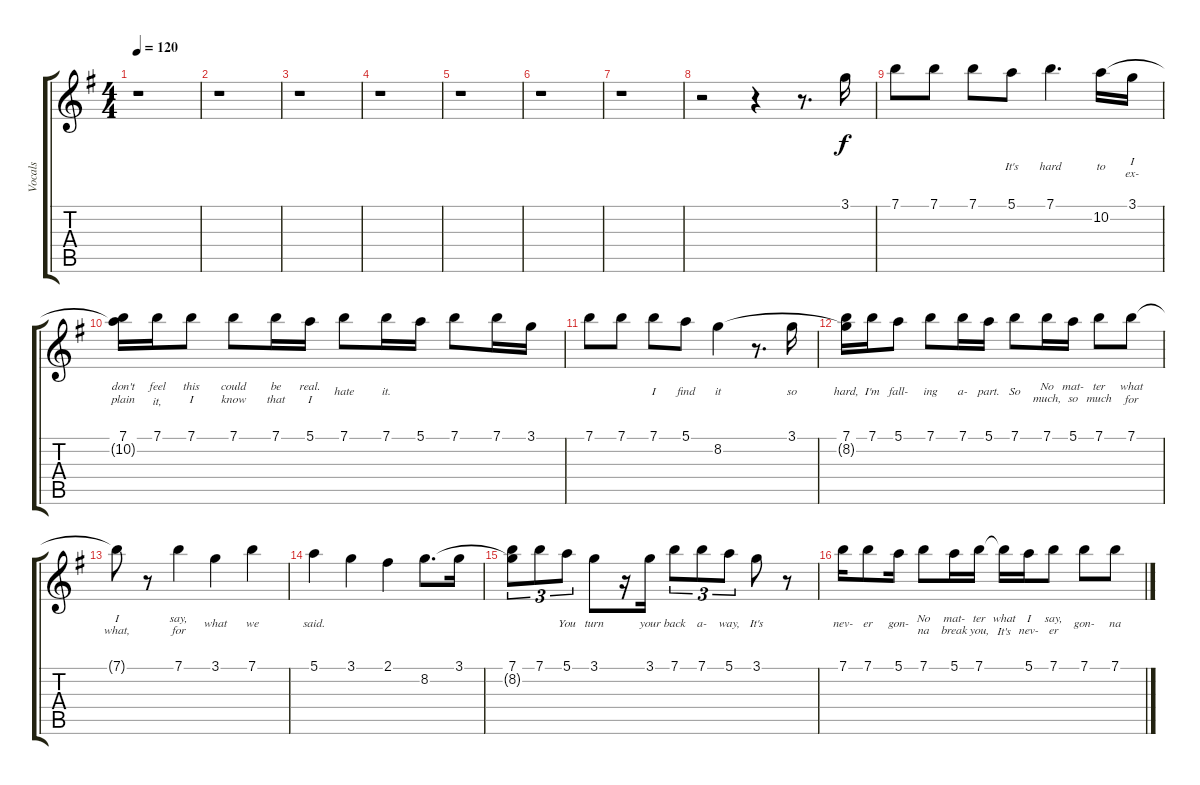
\track ("Vocals" "Vocals") {instrument distortionguitar}
\staff {score tabs}
\tuning (E4 B3 G3 D3 A2 E2) {hide}
\ts (4 4)
\tempo 120
\clef g2
\ks g
r.1{dy f} |
r.1 |
r.1 |
r.1 |
r.1 |
r.1 |
r.1 |
r.2 r.4 r.8{d} 3.1.16{lyrics (0 "") lyrics (1 "") lyrics (2 "") lyrics (3 "") lyrics (4 "")} |
7.1.8{lyrics (0 "") lyrics (1 "") lyrics (2 "") lyrics (3 "") lyrics (4 "")} 7.1.8{lyrics (0 "") lyrics (1 "") lyrics (2 "") lyrics (3 "") lyrics (4 "")} 7.1.8{lyrics (0 "") lyrics (1 "") lyrics (2 "") lyrics (3 "") lyrics (4 "")} 5.1.8{lyrics (0 "") lyrics (1 "It's") lyrics (2 "") lyrics (3 "") lyrics (4 "")} 7.1.4{d lyrics (0 "") lyrics (1 "hard") lyrics (2 "") lyrics (3 "") lyrics (4 "")} 10.2.16{lyrics (0 "") lyrics (1 "to") lyrics (2 "") lyrics (3 "") lyrics (4 "")} 3.1.16{lyrics (0 "I") lyrics (1 "ex-") lyrics (2 "") lyrics (3 "") lyrics (4 "")} |
(7.1 10.2{t}).16{lyrics (0 "don't") lyrics (1 "plain") lyrics (2 "") lyrics (3 "") lyrics (4 "")} 7.1.16{lyrics (0 "feel") lyrics (1 "it,") lyrics (2 "") lyrics (3 "") lyrics (4 "")} 7.1.8{lyrics (0 "this") lyrics (1 "I") lyrics (2 "") lyrics (3 "") lyrics (4 "")} 7.1.8{lyrics (0 "could") lyrics (1 "know") lyrics (2 "") lyrics (3 "") lyrics (4 "")} 7.1.16{lyrics (0 "be") lyrics (1 "that") lyrics (2 "") lyrics (3 "") lyrics (4 "")} 5.1.16{lyrics (0 "real.") lyrics (1 "I") lyrics (2 "") lyrics (3 "") lyrics (4 "")} 7.1.8{lyrics (0 "") lyrics (1 "hate") lyrics (2 "") lyrics (3 "") lyrics (4 "")} 7.1.16{lyrics (0 "") lyrics (1 "it.") lyrics (2 "") lyrics (3 "") lyrics (4 "")} 5.1.16{lyrics (0 "") lyrics (1 "") lyrics (2 "") lyrics (3 "") lyrics (4 "")} 7.1.8{lyrics (0 "") lyrics (1 "") lyrics (2 "") lyrics (3 "") lyrics (4 "")} 7.1.16{lyrics (0 "") lyrics (1 "") lyrics (2 "") lyrics (3 "") lyrics (4 "")} 3.1.16{lyrics (0 "") lyrics (1 "") lyrics (2 "") lyrics (3 "") lyrics (4 "")} |
7.1.8{lyrics (0 "") lyrics (1 "") lyrics (2 "") lyrics (3 "") lyrics (4 "")} 7.1.8{lyrics (0 "") lyrics (1 "") lyrics (2 "") lyrics (3 "") lyrics (4 "")} 7.1.8{lyrics (0 "") lyrics (1 "I") lyrics (2 "") lyrics (3 "") lyrics (4 "")} 5.1.8{lyrics (0 "") lyrics (1 "find") lyrics (2 "") lyrics (3 "") lyrics (4 "")} 8.2.4{lyrics (0 "") lyrics (1 "it") lyrics (2 "") lyrics (3 "") lyrics (4 "")} r.8{d} 3.1.16{lyrics (0 "") lyrics (1 "so") lyrics (2 "") lyrics (3 "") lyrics (4 "")} |
(7.1 8.2{t}).16{lyrics (0 "") lyrics (1 "hard,") lyrics (2 "") lyrics (3 "") lyrics (4 "")} 7.1.16{lyrics (0 "") lyrics (1 "I'm") lyrics (2 "") lyrics (3 "") lyrics (4 "")} 5.1.8{lyrics (0 "") lyrics (1 "fall-") lyrics (2 "") lyrics (3 "") lyrics (4 "")} 7.1.8{lyrics (0 "") lyrics (1 "ing") lyrics (2 "") lyrics (3 "") lyrics (4 "")} 7.1.16{lyrics (0 "") lyrics (1 "a-") lyrics (2 "") lyrics (3 "") lyrics (4 "")} 5.1.16{lyrics (0 "") lyrics (1 "part.") lyrics (2 "") lyrics (3 "") lyrics (4 "")} 7.1.8{lyrics (0 "") lyrics (1 "So") lyrics (2 "") lyrics (3 "") lyrics (4 "")} 7.1.16{lyrics (0 "No") lyrics (1 "much,") lyrics (2 "") lyrics (3 "") lyrics (4 "")} 5.1.16{lyrics (0 "mat-") lyrics (1 "so") lyrics (2 "") lyrics (3 "") lyrics (4 "")} 7.1.8{lyrics (0 "ter") lyrics (1 "much") lyrics (2 "") lyrics (3 "") lyrics (4 "")} 7.1.8{lyrics (0 "what") lyrics (1 "for") lyrics (2 "") lyrics (3 "") lyrics (4 "")} |
7.1{t}.8{lyrics (0 "I") lyrics (1 "what,") lyrics (2 "") lyrics (3 "") lyrics (4 "")} r.8 7.1.4{lyrics (0 "say,") lyrics (1 "for") lyrics (2 "") lyrics (3 "") lyrics (4 "")} 3.1.4{lyrics (0 "") lyrics (1 "what") lyrics (2 "") lyrics (3 "") lyrics (4 "")} 7.1.4{lyrics (0 "") lyrics (1 "we") lyrics (2 "") lyrics (3 "") lyrics (4 "")} |
5.1.4{lyrics (0 "") lyrics (1 "said.") lyrics (2 "") lyrics (3 "") lyrics (4 "")} 3.1.4{lyrics (0 "") lyrics (1 "") lyrics (2 "") lyrics (3 "") lyrics (4 "")} 2.1.4{lyrics (0 "") lyrics (1 "") lyrics (2 "") lyrics (3 "") lyrics (4 "")} 8.2.8{d lyrics (0 "") lyrics (1 "") lyrics (2 "") lyrics (3 "") lyrics (4 "")} 3.1.16{lyrics (0 "") lyrics (1 "") lyrics (2 "") lyrics (3 "") lyrics (4 "")} |
(7.1 8.2{t}).8{tu (3 2) lyrics (0 "") lyrics (1 "") lyrics (2 "") lyrics (3 "") lyrics (4 "")} 7.1.8{tu (3 2) lyrics (0 "") lyrics (1 "") lyrics (2 "") lyrics (3 "") lyrics (4 "")} 5.1.8{tu (3 2) lyrics (0 "") lyrics (1 "You") lyrics (2 "") lyrics (3 "") lyrics (4 "")} 3.1.8{lyrics (0 "") lyrics (1 "turn") lyrics (2 "") lyrics (3 "") lyrics (4 "")} r.16 3.1.16{lyrics (0 "") lyrics (1 "your") lyrics (2 "") lyrics (3 "") lyrics (4 "")} 7.1.8{tu (3 2) lyrics (0 "") lyrics (1 "back") lyrics (2 "") lyrics (3 "") lyrics (4 "")} 7.1.8{tu (3 2) lyrics (0 "") lyrics (1 "a-") lyrics (2 "") lyrics (3 "") lyrics (4 "")} 5.1.8{tu (3 2) lyrics (0 "") lyrics (1 "way,") lyrics (2 "") lyrics (3 "") lyrics (4 "")} 3.1.8{lyrics (0 "") lyrics (1 "It's") lyrics (2 "") lyrics (3 "") lyrics (4 "")} r.8 |
7.1.16{lyrics (0 "") lyrics (1 "nev-") lyrics (2 "") lyrics (3 "") lyrics (4 "")} 7.1.8{lyrics (0 "") lyrics (1 "er") lyrics (2 "") lyrics (3 "") lyrics (4 "")} 5.1.16{lyrics (0 "") lyrics (1 "gon-") lyrics (2 "") lyrics (3 "") lyrics (4 "")} 7.1.8{lyrics (0 "No") lyrics (1 "na") lyrics (2 "") lyrics (3 "") lyrics (4 "")} 5.1.16{lyrics (0 "mat-") lyrics (1 "break") lyrics (2 "") lyrics (3 "") lyrics (4 "")} 7.1.16{lyrics (0 "ter") lyrics (1 "you,") lyrics (2 "") lyrics (3 "") lyrics (4 "")} 7.1{t}.16{lyrics (0 "what") lyrics (1 "It's") lyrics (2 "") lyrics (3 "") lyrics (4 "")} 5.1.16{lyrics (0 "I") lyrics (1 "nev-") lyrics (2 "") lyrics (3 "") lyrics (4 "")} 7.1.8{lyrics (0 "say,") lyrics (1 "er") lyrics (2 "") lyrics (3 "") lyrics (4 "")} 7.1.8{lyrics (0 "") lyrics (1 "gon-") lyrics (2 "") lyrics (3 "") lyrics (4 "")} 7.1.8{lyrics (0 "") lyrics (1 "na") lyrics (2 "") lyrics (3 "") lyrics (4 "")}
